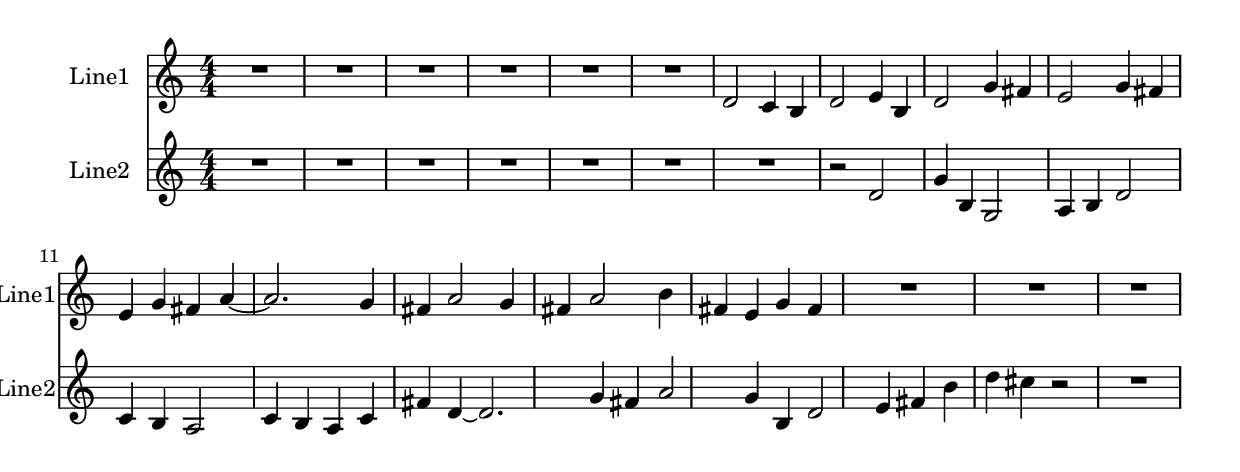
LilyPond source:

% 2016-08-25 22:30

\version "2.18.2"
\language "english"

\header {}

\layout {}

\paper {}

\score {
    \new Score <<
        \context Staff = "line1" {
            \set Staff.instrumentName = \markup { Line1 }
            \set Staff.shortInstrumentName = \markup { Line1 }
            {
                {
                    {
                        \numericTimeSignature
                        \time 4/4
                        \bar "||"
                        \accidentalStyle modern-cautionary
                        R1 * 6
                    }
                    {
                        d'2
                        c'4
                        b4
                        d'2
                        e'4
                        b4
                        d'2
                        g'4
                        fs'4
                        e'2
                        g'4
                        fs'4
                        e'4
                        g'4
                        fs'4
                        a'4 ~
                        a'2.
                        g'4
                        fs'4
                        a'2
                        g'4
                        fs'4
                        a'2
                        b'4
                        fs'4
                        e'4
                        g'4
                        fs'4
                    }
                }
                {
                    R1 * 3
                }
            }
        }
        \context Staff = "line2" {
            \set Staff.instrumentName = \markup { Line2 }
            \set Staff.shortInstrumentName = \markup { Line2 }
            {
                {
                    {
                        \numericTimeSignature
                        \time 4/4
                        \bar "||"
                        \accidentalStyle modern-cautionary
                        R1 * 7
                        r2
                    }
                    {
                        d'2
                        g'4
                        b4
                        g2
                        a4
                        b4
                        d'2
                        c'4
                        b4
                        a2
                        c'4
                        b4
                        a4
                        c'4
                        fs'4
                        d'4 ~
                        d'2.
                        g'4
                        fs'4
                        a'2
                        g'4
                        b4
                        d'2
                        e'4
                        fs'4
                        b'4
                        d''4
                        cs''4
                    }
                }
                {
                    r2
                    R1
                }
            }
        }
    >>
}